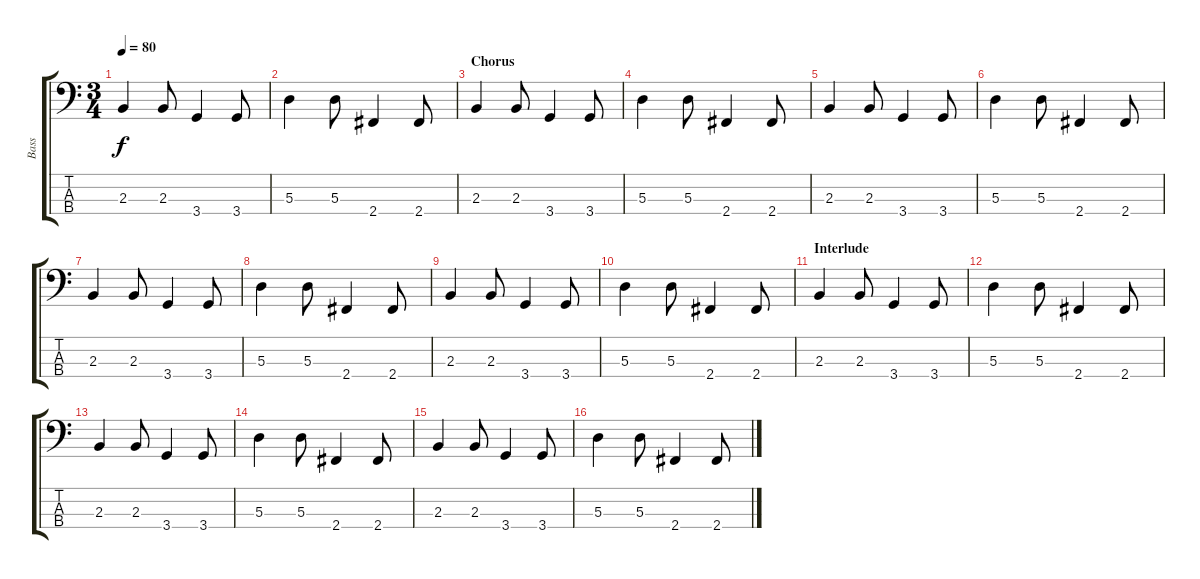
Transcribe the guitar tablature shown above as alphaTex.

\track ("Bass" "Bass") {instrument electricbassfinger}
\staff {score tabs}
\tuning (G2 D2 A1 E1) {hide}
\ts (3 4)
\tempo 80
\clef f4
\ks c
2.3.4{dy f} 2.3.8 3.4.4 3.4.8 |
5.3.4 5.3.8 2.4.4 2.4.8 |
\section ("" "Chorus")
2.3.4 2.3.8 3.4.4 3.4.8 |
5.3.4 5.3.8 2.4.4 2.4.8 |
2.3.4 2.3.8 3.4.4 3.4.8 |
5.3.4 5.3.8 2.4.4 2.4.8 |
2.3.4 2.3.8 3.4.4 3.4.8 |
5.3.4 5.3.8 2.4.4 2.4.8 |
2.3.4 2.3.8 3.4.4 3.4.8 |
5.3.4 5.3.8 2.4.4 2.4.8 |
\section ("" "Interlude")
2.3.4 2.3.8 3.4.4 3.4.8 |
5.3.4 5.3.8 2.4.4 2.4.8 |
2.3.4 2.3.8 3.4.4 3.4.8 |
5.3.4 5.3.8 2.4.4 2.4.8 |
2.3.4 2.3.8 3.4.4 3.4.8 |
5.3.4 5.3.8 2.4.4 2.4.8
